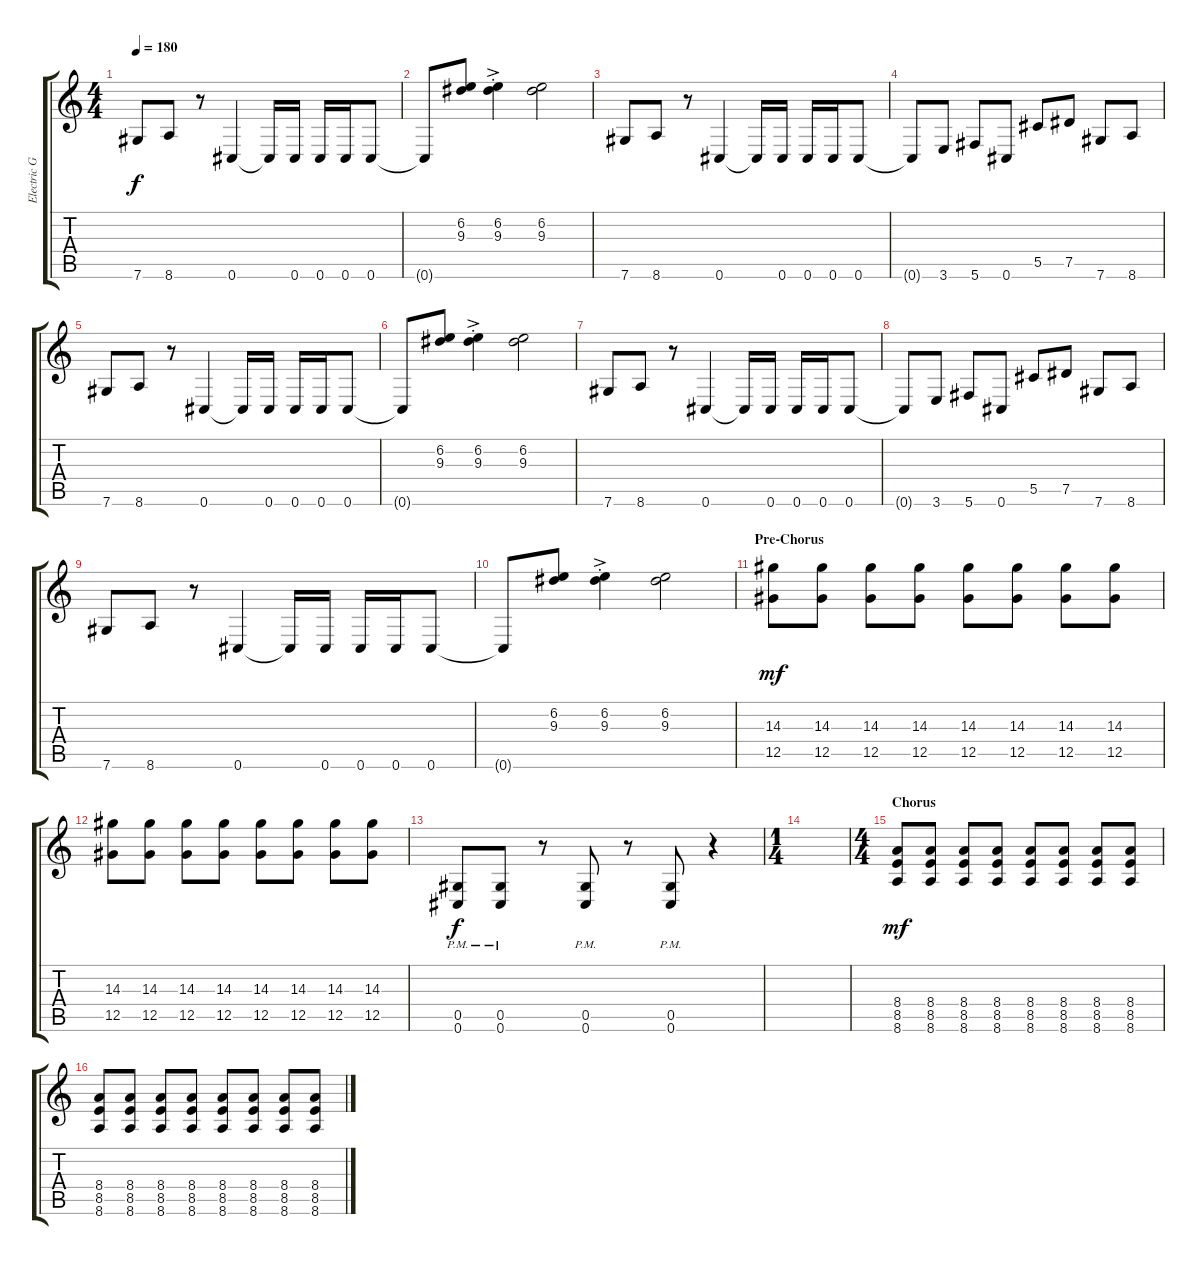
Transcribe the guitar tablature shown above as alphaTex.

\track ("Electric Guitar" "Electric G") {instrument distortionguitar}
\staff {score tabs}
\tuning (Eb4 Bb3 Gb3 Db3 Ab2 Db2) {hide}
\ts (4 4)
\tempo 180
\clef g2
\ks c
7.6.8{dy f} 8.6.8 r.8 0.6.4 0.6{t}.16 0.6.16 0.6.16 0.6.16 0.6.8 |
0.6{t}.8 (6.2 9.3).8 (6.2{ac st} 9.3{ac st}).4 (6.2 9.3).2 |
7.6.8 8.6.8 r.8 0.6.4 0.6{t}.16 0.6.16 0.6.16 0.6.16 0.6.8 |
0.6{t}.8 3.6.8 5.6.8 0.6.8 5.5.8 7.5.8 7.6.8 8.6.8 |
7.6.8 8.6.8 r.8 0.6.4 0.6{t}.16 0.6.16 0.6.16 0.6.16 0.6.8 |
0.6{t}.8 (6.2 9.3).8 (6.2{ac st} 9.3{ac st}).4 (6.2 9.3).2 |
7.6.8 8.6.8 r.8 0.6.4 0.6{t}.16 0.6.16 0.6.16 0.6.16 0.6.8 |
0.6{t}.8 3.6.8 5.6.8 0.6.8 5.5.8 7.5.8 7.6.8 8.6.8 |
7.6.8 8.6.8 r.8 0.6.4 0.6{t}.16 0.6.16 0.6.16 0.6.16 0.6.8 |
0.6{t}.8 (6.2 9.3).8 (6.2{ac st} 9.3{ac st}).4 (6.2 9.3).2 |
\section ("" "Pre-Chorus")
(14.3 12.5).8{dy mf} (14.3 12.5).8 (14.3 12.5).8 (14.3 12.5).8 (14.3 12.5).8 (14.3 12.5).8 (14.3 12.5).8 (14.3 12.5).8 |
(14.3 12.5).8 (14.3 12.5).8 (14.3 12.5).8 (14.3 12.5).8 (14.3 12.5).8 (14.3 12.5).8 (14.3 12.5).8 (14.3 12.5).8 |
(0.5{pm} 0.6{pm}).8{dy f} (0.5{pm} 0.6{pm}).8 r.8 (0.5{pm} 0.6{pm}).8 r.8 (0.5{pm} 0.6{pm}).8 r.4 |
\ts (1 4)
|
\ts (4 4)
\section ("" "Chorus")
(8.4 8.5 8.6).8{dy mf} (8.4 8.5 8.6).8 (8.4 8.5 8.6).8 (8.4 8.5 8.6).8 (8.4 8.5 8.6).8 (8.4 8.5 8.6).8 (8.4 8.5 8.6).8 (8.4 8.5 8.6).8 |
(8.4 8.5 8.6).8 (8.4 8.5 8.6).8 (8.4 8.5 8.6).8 (8.4 8.5 8.6).8 (8.4 8.5 8.6).8 (8.4 8.5 8.6).8 (8.4 8.5 8.6).8 (8.4 8.5 8.6).8
